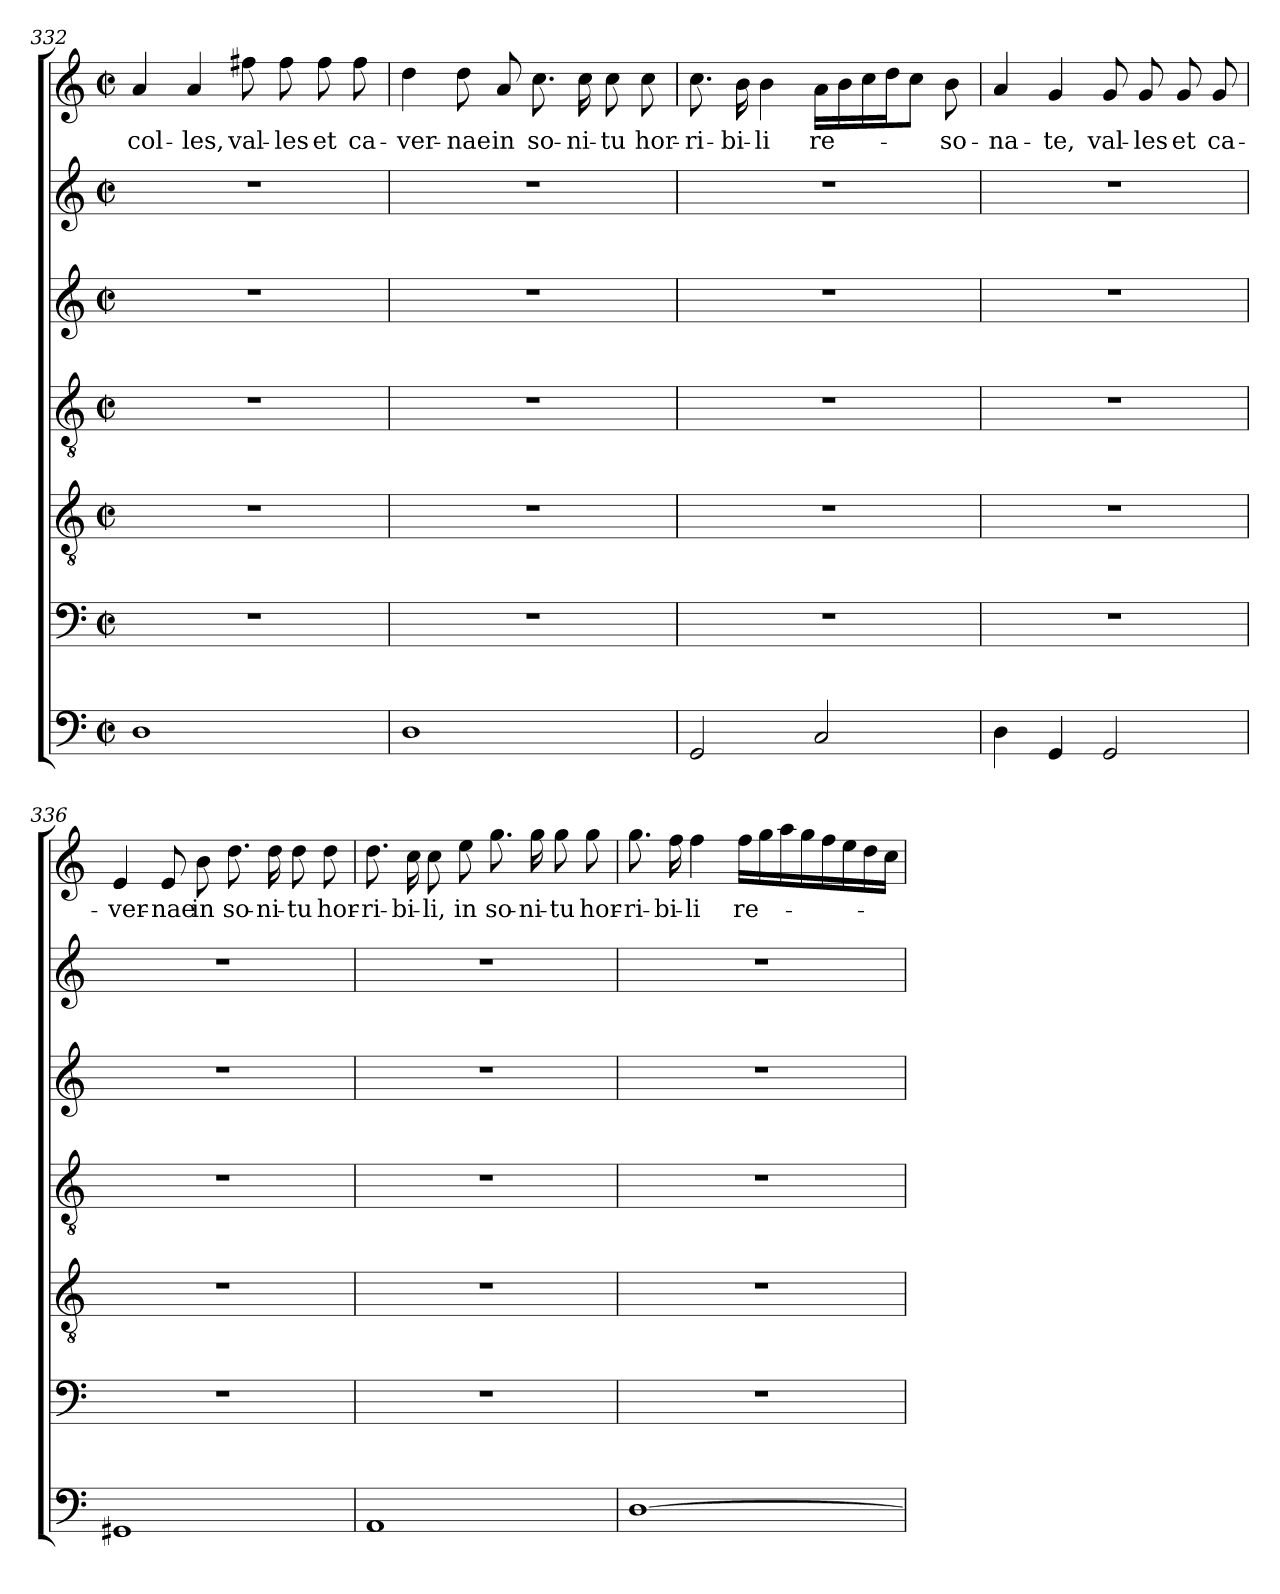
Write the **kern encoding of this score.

**kern	**kern	**kern	**kern	**kern	**kern	**kern	**text
*part7	*part6	*part5	*part4	*part3	*part2	*part1	*part1
*staff7	*staff6	*staff5	*staff4	*staff3	*staff2	*staff1	*staff1
*clefF4	*clefF4	*clefGv2	*clefGv2	*clefG2	*clefG2	*clefG2	*
*k[]	*k[]	*k[]	*k[]	*k[]	*k[]	*k[]	*
*C:	*C:	*C:	*C:	*C:	*C:	*C:	*
*M2/2	*M2/2	*M2/2	*M2/2	*M2/2	*M2/2	*M2/2	*
*met(c|)	*met(c|)	*met(c|)	*met(c|)	*met(c|)	*met(c|)	*met(c|)	*
=332	=332	=332	=332	=332	=332	=332	=332
1D	1r	1r	1r	1r	1r	4a/	col-
.	.	.	.	.	.	4a/	-les,
.	.	.	.	.	.	8ff#X\	val-
.	.	.	.	.	.	8ff#\	-les
.	.	.	.	.	.	8ff#\	et
.	.	.	.	.	.	8ff#\	ca-
=333	=333	=333	=333	=333	=333	=333	=333
1D	1r	1r	1r	1r	1r	4dd\	-ver-
.	.	.	.	.	.	8dd\	-nae
.	.	.	.	.	.	8a/	in
.	.	.	.	.	.	8.cc\	so-
.	.	.	.	.	.	16cc\	-ni-
.	.	.	.	.	.	8cc\	-tu
.	.	.	.	.	.	8cc\	hor-
!!LO:LB:g=z
=334	=334	=334	=334	=334	=334	=334	=334
2GG/	1r	1r	1r	1r	1r	8.cc\	-ri-
.	.	.	.	.	.	16b\	-bi-
.	.	.	.	.	.	4b\	-li
2C/	.	.	.	.	.	16a\LL	re-
.	.	.	.	.	.	16b\	.
.	.	.	.	.	.	16cc\	.
.	.	.	.	.	.	16dd\J	.
.	.	.	.	.	.	8cc\J	.
.	.	.	.	.	.	8b\	-so-
=335	=335	=335	=335	=335	=335	=335	=335
4D\	1r	1r	1r	1r	1r	4a/	-na-
4GG/	.	.	.	.	.	4g/	-te,
2GG/	.	.	.	.	.	8g/	val-
.	.	.	.	.	.	8g/	-les
.	.	.	.	.	.	8g/	et
.	.	.	.	.	.	8g/	ca-
=336	=336	=336	=336	=336	=336	=336	=336
1GG#X	1r	1r	1r	1r	1r	4e/	-ver-
.	.	.	.	.	.	8e/	-nae
.	.	.	.	.	.	8b\	in
.	.	.	.	.	.	8.dd\	so-
.	.	.	.	.	.	16dd\	-ni-
.	.	.	.	.	.	8dd\	-tu
.	.	.	.	.	.	8dd\	hor-
=337	=337	=337	=337	=337	=337	=337	=337
1AA	1r	1r	1r	1r	1r	8.dd\	-ri-
.	.	.	.	.	.	16cc\	-bi-
.	.	.	.	.	.	8cc\	-li,
.	.	.	.	.	.	8ee\	in
.	.	.	.	.	.	8.gg\	so-
.	.	.	.	.	.	16gg\	-ni-
.	.	.	.	.	.	8gg\	-tu
.	.	.	.	.	.	8gg\	hor-
!!LO:PB:g=z
=338	=338	=338	=338	=338	=338	=338	=338
[1D	1r	1r	1r	1r	1r	8.gg\	-ri-
.	.	.	.	.	.	16ff\	-bi-
.	.	.	.	.	.	4ff\	-li
.	.	.	.	.	.	16ff\LL	re-
.	.	.	.	.	.	16gg\	.
.	.	.	.	.	.	16aa\	.
.	.	.	.	.	.	16gg\	.
.	.	.	.	.	.	16ff\	.
.	.	.	.	.	.	16ee\	.
.	.	.	.	.	.	16dd\	.
.	.	.	.	.	.	16cc\JJ	.
=	=	=	=	=	=	=	=
*-	*-	*-	*-	*-	*-	*-	*-
